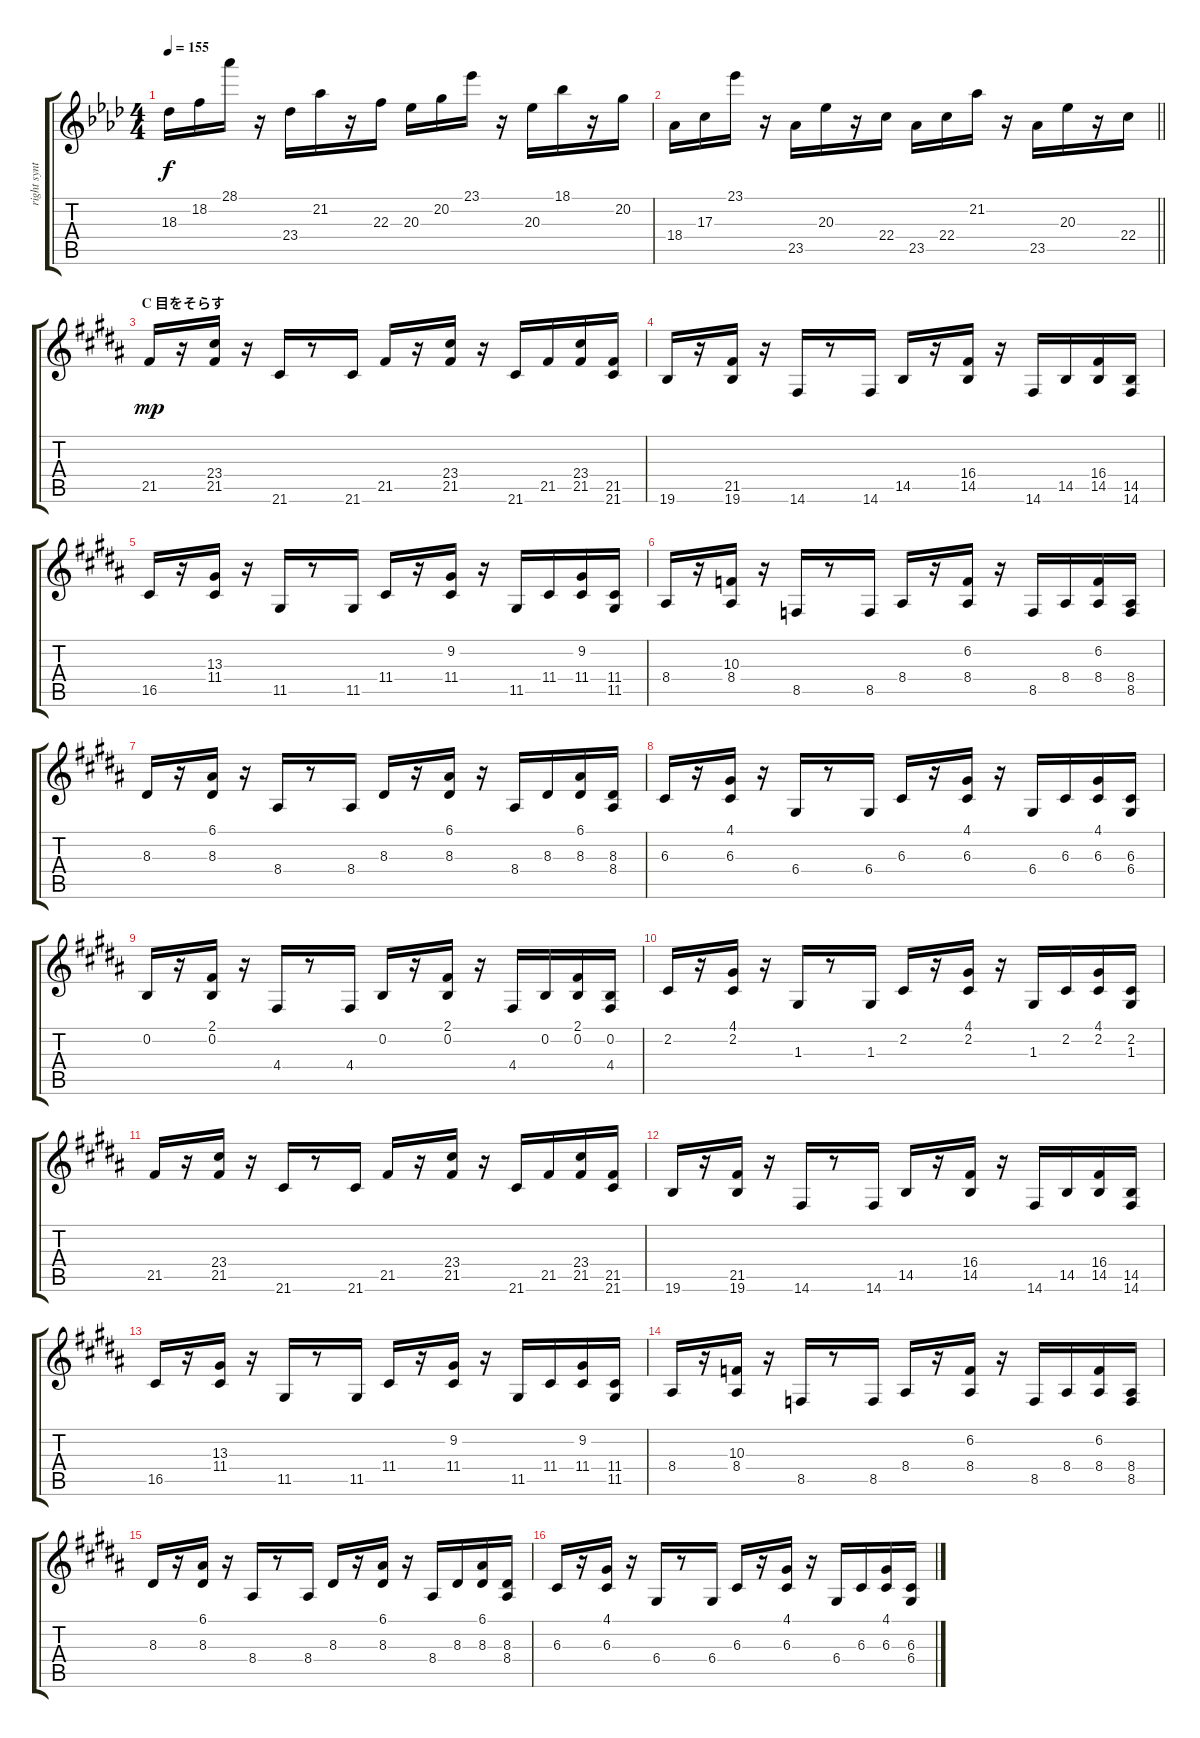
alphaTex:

\track ("right synth2" "right synt") {instrument tremolostrings}
\staff {score tabs}
\tuning (E4 B3 G3 D3 A2 E2) {hide}
\ts (4 4)
\tempo 155
\clef g2
\ks ab
18.3.16{dy f} 18.2.16 28.1.16 r.16 23.4.16 21.2.16 r.16 22.3.16 20.3.16 20.2.16 23.1.16 r.16 20.3.16 18.1.16 r.16 20.2.16 |
\barLineRight lightlight
18.4.16 17.3.16 23.1.16 r.16 23.5.16 20.3.16 r.16 22.4.16 23.5.16 22.4.16 21.2.16 r.16 23.5.16 20.3.16 r.16 22.4.16 |
\section ("" "C 目をそらす")
\ks b
21.5.16{dy mp} r.16 (23.4 21.5).16 r.16 21.6.16 r.8 21.6.16 21.5.16 r.16 (23.4 21.5).16 r.16 21.6.16 21.5.16 (23.4 21.5).16 (21.5 21.6).16 |
19.6.16 r.16 (21.5 19.6).16 r.16 14.6.16 r.8 14.6.16 14.5.16 r.16 (16.4 14.5).16 r.16 14.6.16 14.5.16 (16.4 14.5).16 (14.5 14.6).16 |
16.5.16 r.16 (13.3 11.4).16 r.16 11.5.16 r.8 11.5.16 11.4.16 r.16 (9.2 11.4).16 r.16 11.5.16 11.4.16 (9.2 11.4).16 (11.4 11.5).16 |
8.4.16 r.16 (10.3 8.4).16 r.16 8.5.16 r.8 8.5.16 8.4.16 r.16 (6.2 8.4).16 r.16 8.5.16 8.4.16 (6.2 8.4).16 (8.4 8.5).16 |
8.3.16 r.16 (6.1 8.3).16 r.16 8.4.16 r.8 8.4.16 8.3.16 r.16 (6.1 8.3).16 r.16 8.4.16 8.3.16 (6.1 8.3).16 (8.3 8.4).16 |
6.3.16 r.16 (4.1 6.3).16 r.16 6.4.16 r.8 6.4.16 6.3.16 r.16 (4.1 6.3).16 r.16 6.4.16 6.3.16 (4.1 6.3).16 (6.3 6.4).16 |
0.2.16 r.16 (2.1 0.2).16 r.16 4.4.16 r.8 4.4.16 0.2.16 r.16 (2.1 0.2).16 r.16 4.4.16 0.2.16 (2.1 0.2).16 (0.2 4.4).16 |
2.2.16 r.16 (4.1 2.2).16 r.16 1.3.16 r.8 1.3.16 2.2.16 r.16 (4.1 2.2).16 r.16 1.3.16 2.2.16 (4.1 2.2).16 (2.2 1.3).16 |
21.5.16 r.16 (23.4 21.5).16 r.16 21.6.16 r.8 21.6.16 21.5.16 r.16 (23.4 21.5).16 r.16 21.6.16 21.5.16 (23.4 21.5).16 (21.5 21.6).16 |
19.6.16 r.16 (21.5 19.6).16 r.16 14.6.16 r.8 14.6.16 14.5.16 r.16 (16.4 14.5).16 r.16 14.6.16 14.5.16 (16.4 14.5).16 (14.5 14.6).16 |
16.5.16 r.16 (13.3 11.4).16 r.16 11.5.16 r.8 11.5.16 11.4.16 r.16 (9.2 11.4).16 r.16 11.5.16 11.4.16 (9.2 11.4).16 (11.4 11.5).16 |
8.4.16 r.16 (10.3 8.4).16 r.16 8.5.16 r.8 8.5.16 8.4.16 r.16 (6.2 8.4).16 r.16 8.5.16 8.4.16 (6.2 8.4).16 (8.4 8.5).16 |
8.3.16 r.16 (6.1 8.3).16 r.16 8.4.16 r.8 8.4.16 8.3.16 r.16 (6.1 8.3).16 r.16 8.4.16 8.3.16 (6.1 8.3).16 (8.3 8.4).16 |
6.3.16 r.16 (4.1 6.3).16 r.16 6.4.16 r.8 6.4.16 6.3.16 r.16 (4.1 6.3).16 r.16 6.4.16 6.3.16 (4.1 6.3).16 (6.3 6.4).16
